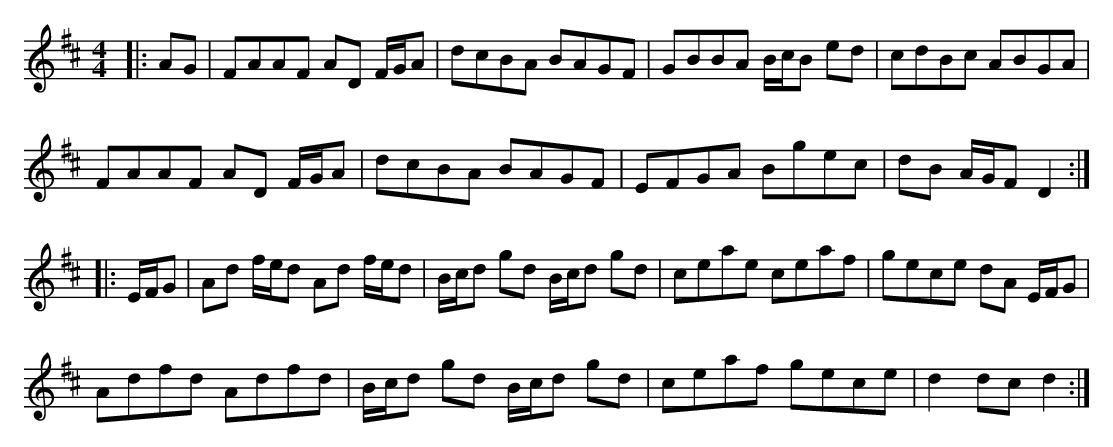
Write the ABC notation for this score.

X:1
M:4/4
K:D
|:AG|FAAF AD F/G/A|dcBA BAGF|GBBA B/c/B ed|cdBc ABGA|
FAAF AD F/G/A|dcBA BAGF|EFGA Bgec|dB A/G/F D2:|
|:E/F/G|Ad f/e/d Ad f/e/d|B/c/d gd B/c/d gd|ceae ceaf|gece dA E/F/G|
Adfd Adfd|B/c/d gd B/c/d gd|ceaf gece|d2 dc d2:|
